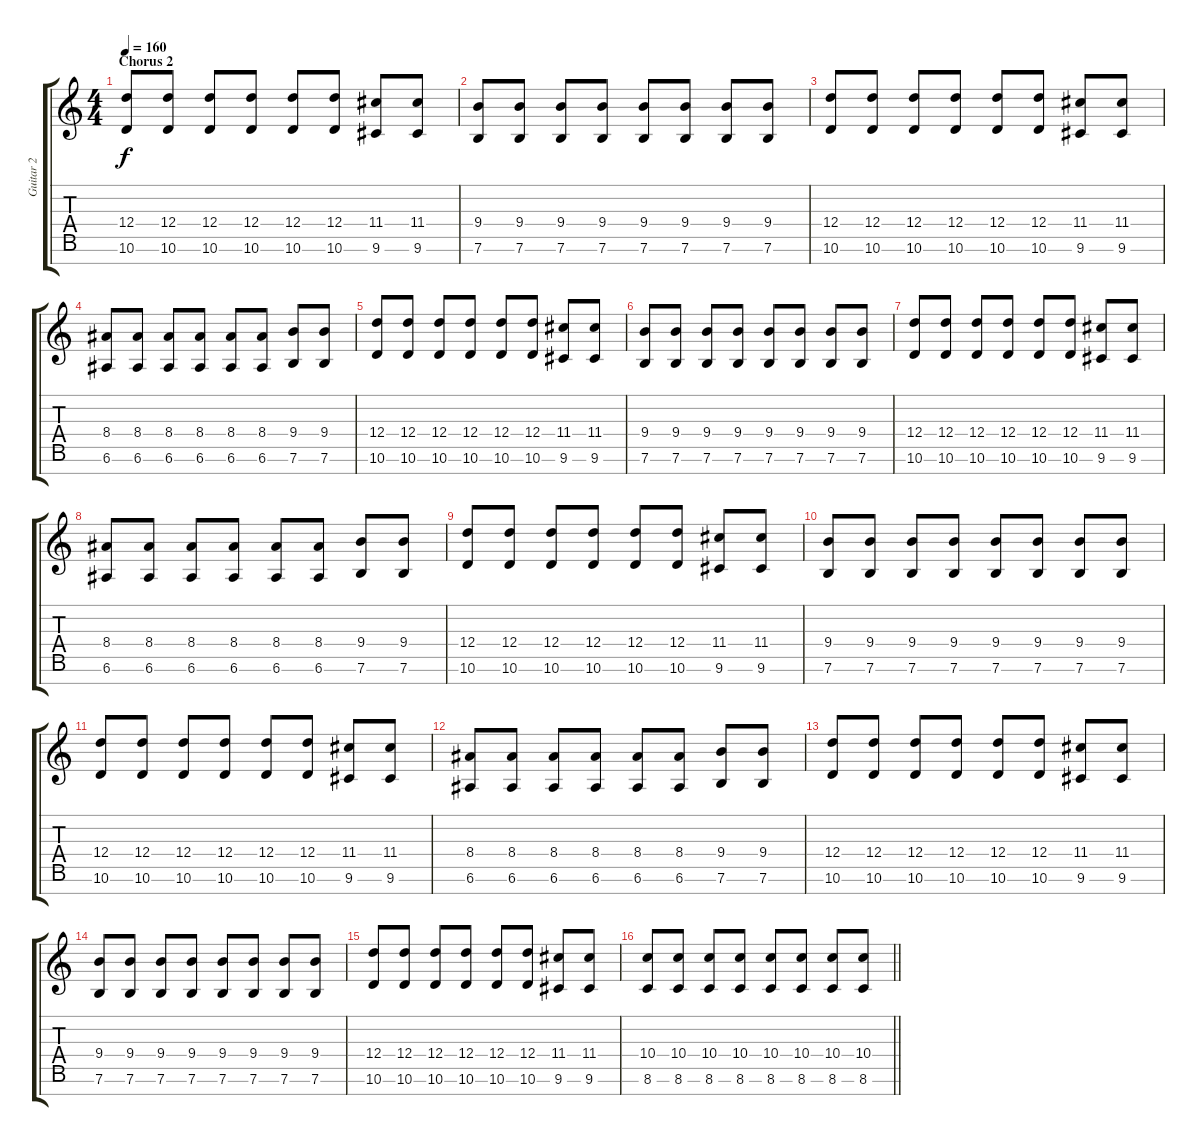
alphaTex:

\track ("Guitar 2" "Guitar 2") {instrument overdrivenguitar}
\staff {score tabs}
\tuning (E4 B3 G3 D3 A2 E2 B1) {hide}
\ts (4 4)
\section ("" "Chorus 2")
\tempo 160
\clef g2
\ks c
(12.4 10.6).8{dy f} (12.4 10.6).8 (12.4 10.6).8 (12.4 10.6).8 (12.4 10.6).8 (12.4 10.6).8 (11.4 9.6).8 (11.4 9.6).8 |
(9.4 7.6).8 (9.4 7.6).8 (9.4 7.6).8 (9.4 7.6).8 (9.4 7.6).8 (9.4 7.6).8 (9.4 7.6).8 (9.4 7.6).8 |
(12.4 10.6).8 (12.4 10.6).8 (12.4 10.6).8 (12.4 10.6).8 (12.4 10.6).8 (12.4 10.6).8 (11.4 9.6).8 (11.4 9.6).8 |
(8.4 6.6).8 (8.4 6.6).8 (8.4 6.6).8 (8.4 6.6).8 (8.4 6.6).8 (8.4 6.6).8 (9.4 7.6).8 (9.4 7.6).8 |
(12.4 10.6).8 (12.4 10.6).8 (12.4 10.6).8 (12.4 10.6).8 (12.4 10.6).8 (12.4 10.6).8 (11.4 9.6).8 (11.4 9.6).8 |
(9.4 7.6).8 (9.4 7.6).8 (9.4 7.6).8 (9.4 7.6).8 (9.4 7.6).8 (9.4 7.6).8 (9.4 7.6).8 (9.4 7.6).8 |
(12.4 10.6).8 (12.4 10.6).8 (12.4 10.6).8 (12.4 10.6).8 (12.4 10.6).8 (12.4 10.6).8 (11.4 9.6).8 (11.4 9.6).8 |
(8.4 6.6).8 (8.4 6.6).8 (8.4 6.6).8 (8.4 6.6).8 (8.4 6.6).8 (8.4 6.6).8 (9.4 7.6).8 (9.4 7.6).8 |
(12.4 10.6).8 (12.4 10.6).8 (12.4 10.6).8 (12.4 10.6).8 (12.4 10.6).8 (12.4 10.6).8 (11.4 9.6).8 (11.4 9.6).8 |
(9.4 7.6).8 (9.4 7.6).8 (9.4 7.6).8 (9.4 7.6).8 (9.4 7.6).8 (9.4 7.6).8 (9.4 7.6).8 (9.4 7.6).8 |
(12.4 10.6).8 (12.4 10.6).8 (12.4 10.6).8 (12.4 10.6).8 (12.4 10.6).8 (12.4 10.6).8 (11.4 9.6).8 (11.4 9.6).8 |
(8.4 6.6).8 (8.4 6.6).8 (8.4 6.6).8 (8.4 6.6).8 (8.4 6.6).8 (8.4 6.6).8 (9.4 7.6).8 (9.4 7.6).8 |
(12.4 10.6).8 (12.4 10.6).8 (12.4 10.6).8 (12.4 10.6).8 (12.4 10.6).8 (12.4 10.6).8 (11.4 9.6).8 (11.4 9.6).8 |
(9.4 7.6).8 (9.4 7.6).8 (9.4 7.6).8 (9.4 7.6).8 (9.4 7.6).8 (9.4 7.6).8 (9.4 7.6).8 (9.4 7.6).8 |
(12.4 10.6).8 (12.4 10.6).8 (12.4 10.6).8 (12.4 10.6).8 (12.4 10.6).8 (12.4 10.6).8 (11.4 9.6).8 (11.4 9.6).8 |
\barLineRight lightlight
(10.4 8.6).8 (10.4 8.6).8 (10.4 8.6).8 (10.4 8.6).8 (10.4 8.6).8 (10.4 8.6).8 (10.4 8.6).8 (10.4 8.6).8
